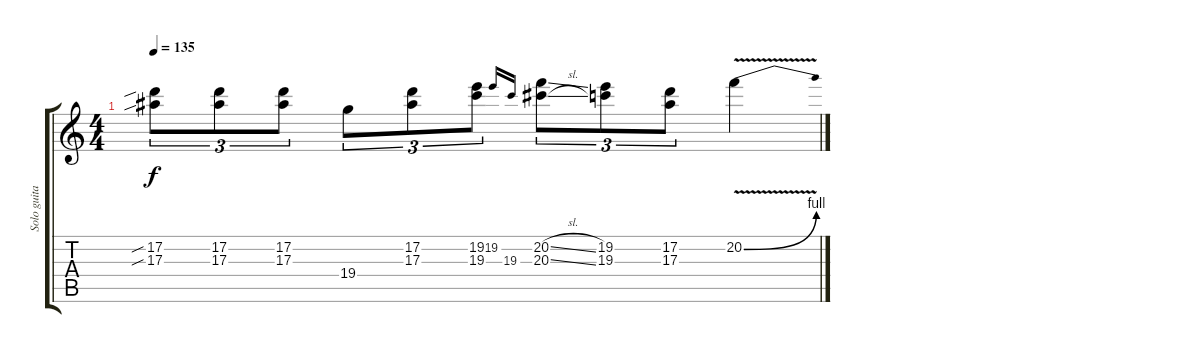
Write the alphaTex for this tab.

\track ("Solo guitar" "Solo guita") {instrument distortionguitar}
\staff {score tabs}
\tuning (D4 A3 F3 C3 G2 D2) {hide}
\ts (4 4)
\tempo 135
\clef g2
\ks c
(17.2{sib} 17.3{sib}).8{tu (3 2) dy f} (17.2 17.3).8{tu (3 2)} (17.2 17.3).8{tu (3 2)} 19.4.8{tu (3 2)} (17.2 17.3).8{tu (3 2)} (19.2 19.3).8{tu (3 2)} 19.2.16{gr onbeat} 19.3.16{gr onbeat} (20.2{sl} 20.3{sl}).8{tu (3 2)} (19.2 19.3).8{tu (3 2)} (17.2 17.3).8{tu (3 2)} 20.2{be (bend 0 0 60 4) v}.4
